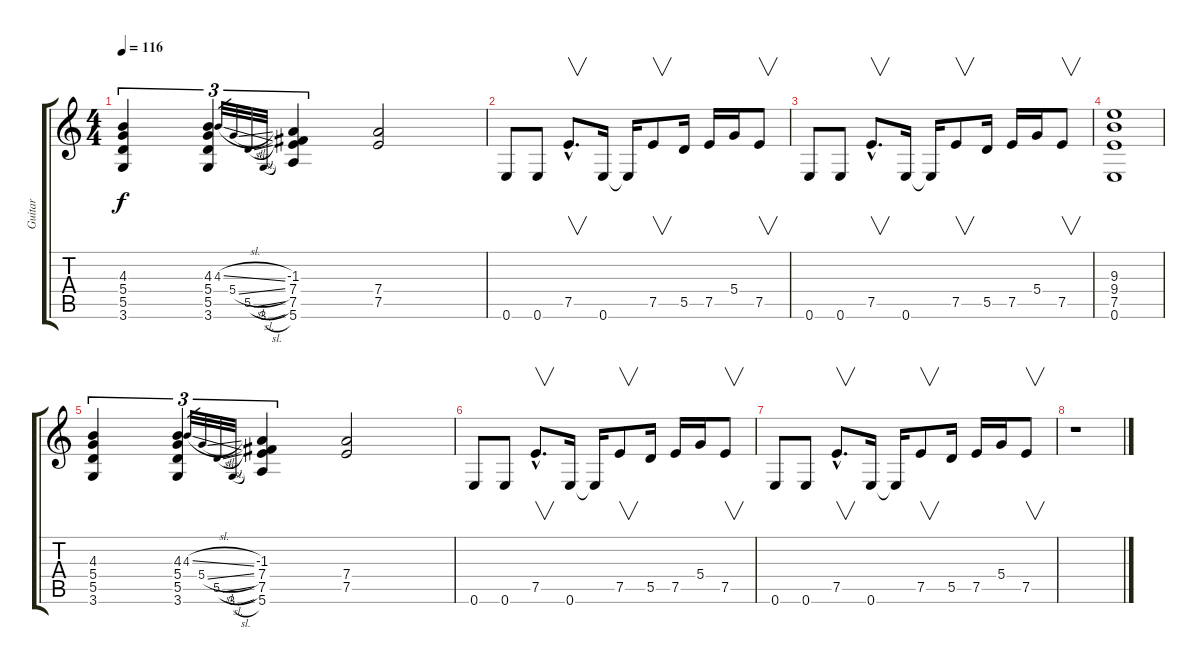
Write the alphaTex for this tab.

\track ("Guitar" "Guitar") {instrument overdrivenguitar}
\staff {score tabs}
\tuning (E4 B3 G3 D3 A2 E2) {hide}
\ts (4 4)
\tempo 116
\clef g2
\ks c
(4.3 5.4 5.5 3.6).4{tu (3 2) dy f} (4.3 5.4 5.5 3.6).4{tu (3 2)} 4.3{sl}.32{gr} 5.4{sl}.32{gr} 5.5{sl}.32{gr} 3.6{sl}.32{gr} (-1.3 7.4 7.5 5.6).4{tu (3 2)} (7.4 7.5).2 |
0.6.8{volume 13 balance 8} 0.6.8 7.5{hac}.8{v d} 0.6.16 0.6{t}.16 7.5.8{v} 5.5.16 7.5.16 5.4.16 7.5.8{v} |
0.6.8{volume 13 balance 8} 0.6.8 7.5{hac}.8{v d} 0.6.16 0.6{t}.16 7.5.8{v} 5.5.16 7.5.16 5.4.16 7.5.8{v} |
(9.3 9.4 7.5 0.6).1{volume 13 balance 8} |
(4.3 5.4 5.5 3.6).4{tu (3 2)} (4.3 5.4 5.5 3.6).4{tu (3 2)} 4.3{sl}.32{gr} 5.4{sl}.32{gr} 5.5{sl}.32{gr} 3.6{sl}.32{gr} (-1.3 7.4 7.5 5.6).4{tu (3 2)} (7.4 7.5).2 |
0.6.8{volume 13 balance 8} 0.6.8 7.5{hac}.8{v d} 0.6.16 0.6{t}.16 7.5.8{v} 5.5.16 7.5.16 5.4.16 7.5.8{v} |
0.6.8{volume 13 balance 8} 0.6.8 7.5{hac}.8{v d} 0.6.16 0.6{t}.16 7.5.8{v} 5.5.16 7.5.16 5.4.16 7.5.8{v} |
r.1{volume 10 balance 8}
